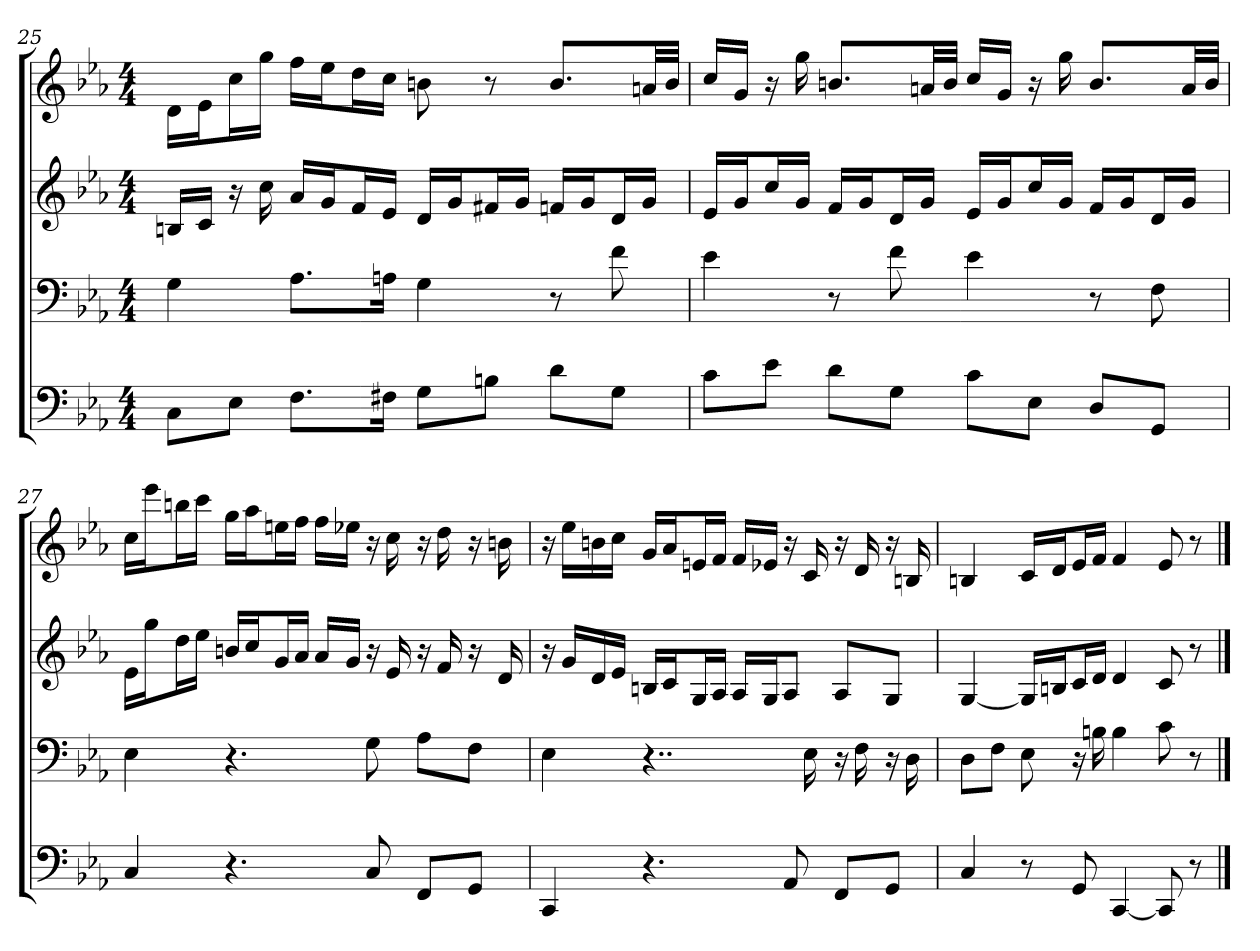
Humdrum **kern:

**kern	**kern	**kern	**kern
*part4	*part3	*part2	*part1
*staff4	*staff3	*staff2	*staff1
*k[b-e-a-]	*k[b-e-a-]	*k[b-e-a-]	*k[b-e-a-]
*c:	*c:	*c:	*c:
*M4/4	*M4/4	*M4/4	*M4/4
=25	=25	=25	=25
8CL	4G	16BnLL	16dLL
.	.	16cJJ	16e-J
8E-J	.	16r	16ccL
.	.	16cc	16ggJJ
8.FL	8.A-L	16a-LL	16ffLL
.	.	16gJ	16ee-J
.	.	16fL	16ddL
16F#XJk	16AnJk	16e-JJ	16ccJJ
8GL	4G	16dLL	8bn
.	.	16gJ	.
8BnJ	.	16f#XL	8r
.	.	16gJJ	.
8dL	8r	16fnLL	8.bL
.	.	16gJ	.
8GJ	8f	16dL	.
.	.	16gJJ	32anLL
.	.	.	32bJJJ
=26	=26	=26	=26
8cL	4e-	16e-LL	16ccLL
.	.	16gJ	16gJJ
8e-J	.	16ccL	16r
.	.	16gJJ	16gg
8dL	8r	16fLL	8.bnL
.	.	16gJ	.
8GJ	8f	16dL	.
.	.	16gJJ	32anLL
.	.	.	32bJJJ
8cL	4e-	16e-LL	16ccLL
.	.	16gJ	16gJJ
8E-J	.	16ccL	16r
.	.	16gJJ	16gg
8DL	8r	16fLL	8.bL
.	.	16gJ	.
8GGJ	8F	16dL	.
.	.	16gJJ	32aLL
.	.	.	32bJJJ
=27	=27	=27	=27
4C	4E-	16e-LL	16ccLL
.	.	16ggJ	16eee-J
.	.	16ddL	16bbnL
.	.	16ee-JJ	16cccJJ
4.r	4.r	16bnLL	16ggLL
.	.	16ccJ	16aa-J
.	.	16gL	16eenL
.	.	16a-JJ	16ffJJ
.	.	16a-LL	16ffLL
.	.	16gJJ	16ee-XJJ
8C	8G	16r	16r
.	.	16e-	16cc
8FFL	8A-L	16r	16r
.	.	16f	16dd
8GGJ	8FJ	16r	16r
.	.	16d	16bn
=28	=28	=28	=28
4CC	4E-	16r	16r
.	.	16gLL	16ee-LL
.	.	16d	16bn
.	.	16e-JJ	16ccJJ
4.r	4..r	16BnLL	16gLL
.	.	16cJ	16a-J
.	.	16GL	16enL
.	.	16A-JJ	16fJJ
.	.	16A-LL	16fLL
.	.	16GJ	16e-XJJ
8AA-	.	8A-J	16r
.	16E-	.	16c
8FFL	16r	8A-L	16r
.	16F	.	16d
8GGJ	16r	8GJ	16r
.	16D	.	16Bn
=29	=29	=29	=29
4C	8DL	[4G	4Bn
.	8FJ	.	.
8r	8E-	16GLL]	16cLL
.	.	16BnJ	16dJ
8GG	16r	16cL	16e-L
.	16Bn	16dJJ	16fJJ
[4CC	4B	4d	4f
8CC]	8c	8c	8e-
8r	8r	8r	8r
==	==	==	==
*-	*-	*-	*-
